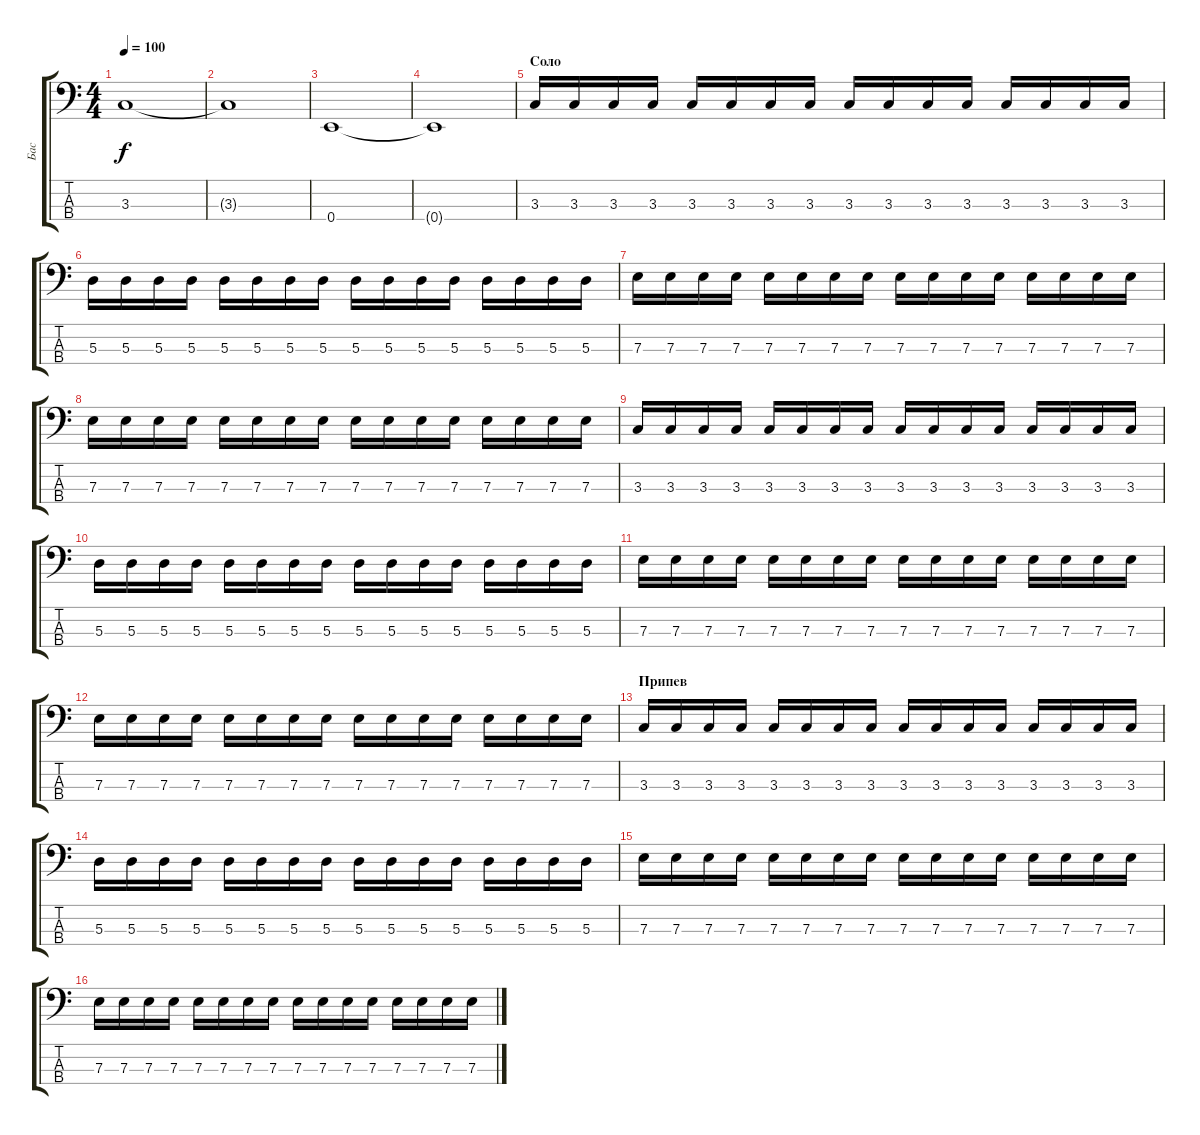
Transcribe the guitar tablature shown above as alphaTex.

\track ("Бас" "Бас") {instrument synthbass2}
\staff {score tabs}
\tuning (G2 D2 A1 E1) {hide}
\ts (4 4)
\tempo 100
\clef f4
\ks c
3.3.1{dy f} |
3.3{t}.1 |
0.4.1 |
0.4{t}.1 |
\section ("" "Соло")
3.3.16 3.3.16 3.3.16 3.3.16 3.3.16 3.3.16 3.3.16 3.3.16 3.3.16 3.3.16 3.3.16 3.3.16 3.3.16 3.3.16 3.3.16 3.3.16 |
5.3.16 5.3.16 5.3.16 5.3.16 5.3.16 5.3.16 5.3.16 5.3.16 5.3.16 5.3.16 5.3.16 5.3.16 5.3.16 5.3.16 5.3.16 5.3.16 |
7.3.16 7.3.16 7.3.16 7.3.16 7.3.16 7.3.16 7.3.16 7.3.16 7.3.16 7.3.16 7.3.16 7.3.16 7.3.16 7.3.16 7.3.16 7.3.16 |
7.3.16 7.3.16 7.3.16 7.3.16 7.3.16 7.3.16 7.3.16 7.3.16 7.3.16 7.3.16 7.3.16 7.3.16 7.3.16 7.3.16 7.3.16 7.3.16 |
3.3.16 3.3.16 3.3.16 3.3.16 3.3.16 3.3.16 3.3.16 3.3.16 3.3.16 3.3.16 3.3.16 3.3.16 3.3.16 3.3.16 3.3.16 3.3.16 |
5.3.16 5.3.16 5.3.16 5.3.16 5.3.16 5.3.16 5.3.16 5.3.16 5.3.16 5.3.16 5.3.16 5.3.16 5.3.16 5.3.16 5.3.16 5.3.16 |
7.3.16 7.3.16 7.3.16 7.3.16 7.3.16 7.3.16 7.3.16 7.3.16 7.3.16 7.3.16 7.3.16 7.3.16 7.3.16 7.3.16 7.3.16 7.3.16 |
7.3.16 7.3.16 7.3.16 7.3.16 7.3.16 7.3.16 7.3.16 7.3.16 7.3.16 7.3.16 7.3.16 7.3.16 7.3.16 7.3.16 7.3.16 7.3.16 |
\section ("" "Припев")
3.3.16 3.3.16 3.3.16 3.3.16 3.3.16 3.3.16 3.3.16 3.3.16 3.3.16 3.3.16 3.3.16 3.3.16 3.3.16 3.3.16 3.3.16 3.3.16 |
5.3.16 5.3.16 5.3.16 5.3.16 5.3.16 5.3.16 5.3.16 5.3.16 5.3.16 5.3.16 5.3.16 5.3.16 5.3.16 5.3.16 5.3.16 5.3.16 |
7.3.16 7.3.16 7.3.16 7.3.16 7.3.16 7.3.16 7.3.16 7.3.16 7.3.16 7.3.16 7.3.16 7.3.16 7.3.16 7.3.16 7.3.16 7.3.16 |
7.3.16 7.3.16 7.3.16 7.3.16 7.3.16 7.3.16 7.3.16 7.3.16 7.3.16 7.3.16 7.3.16 7.3.16 7.3.16 7.3.16 7.3.16 7.3.16
